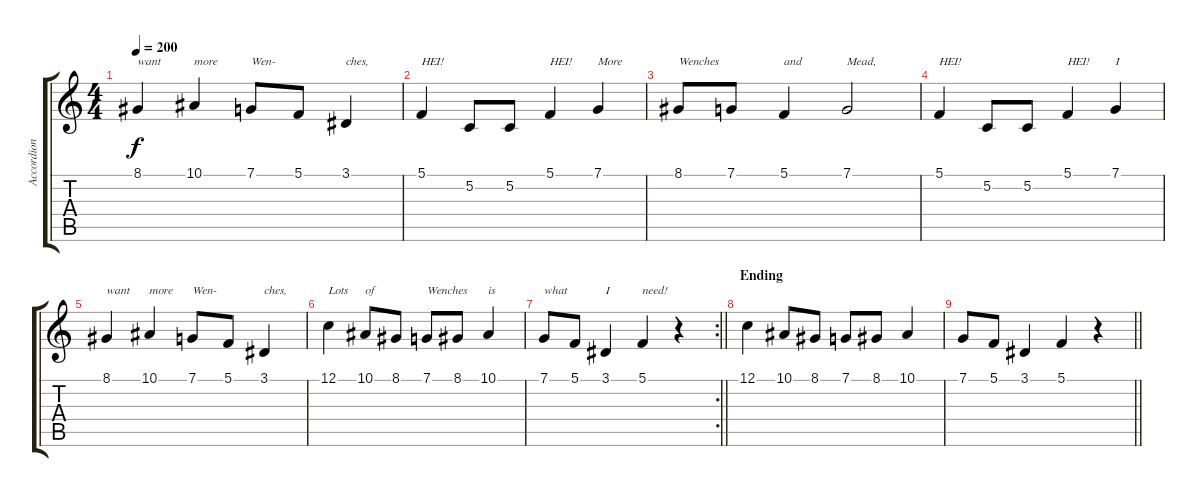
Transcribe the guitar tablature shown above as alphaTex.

\track ("Accordion" "Accordion") {instrument accordion}
\staff {score tabs}
\tuning (C4 G3 Eb3 Bb2 F2 C2) {hide}
\ts (4 4)
\tempo 200
\clef g2
\ks c
8.1.4{txt "want" dy f} 10.1.4{txt "more"} 7.1.8{txt "Wen-"} 5.1.8 3.1.4{txt "ches,"} |
5.1.4{txt "HEI!"} 5.2.8 5.2.8 5.1.4{txt "HEI!"} 7.1.4{txt "More"} |
8.1.8{txt "Wenches"} 7.1.8 5.1.4{txt "and"} 7.1.2{txt "Mead,"} |
5.1.4{txt "HEI!"} 5.2.8 5.2.8 5.1.4{txt "HEI!"} 7.1.4{txt "I"} |
8.1.4{txt "want"} 10.1.4{txt "more"} 7.1.8{txt "Wen-"} 5.1.8 3.1.4{txt "ches,"} |
12.1.4{txt "Lots"} 10.1.8{txt "of"} 8.1.8 7.1.8{txt "Wenches"} 8.1.8 10.1.4{txt "is"} |
\rc 2
\barLineRight lightlight
7.1.8{txt "what"} 5.1.8 3.1.4{txt "I"} 5.1.4{txt "need!"} r.4 |
\section ("" "Ending")
12.1.4 10.1.8 8.1.8 7.1.8 8.1.8 10.1.4 |
\barLineRight lightlight
7.1.8 5.1.8 3.1.4 5.1.4 r.4
